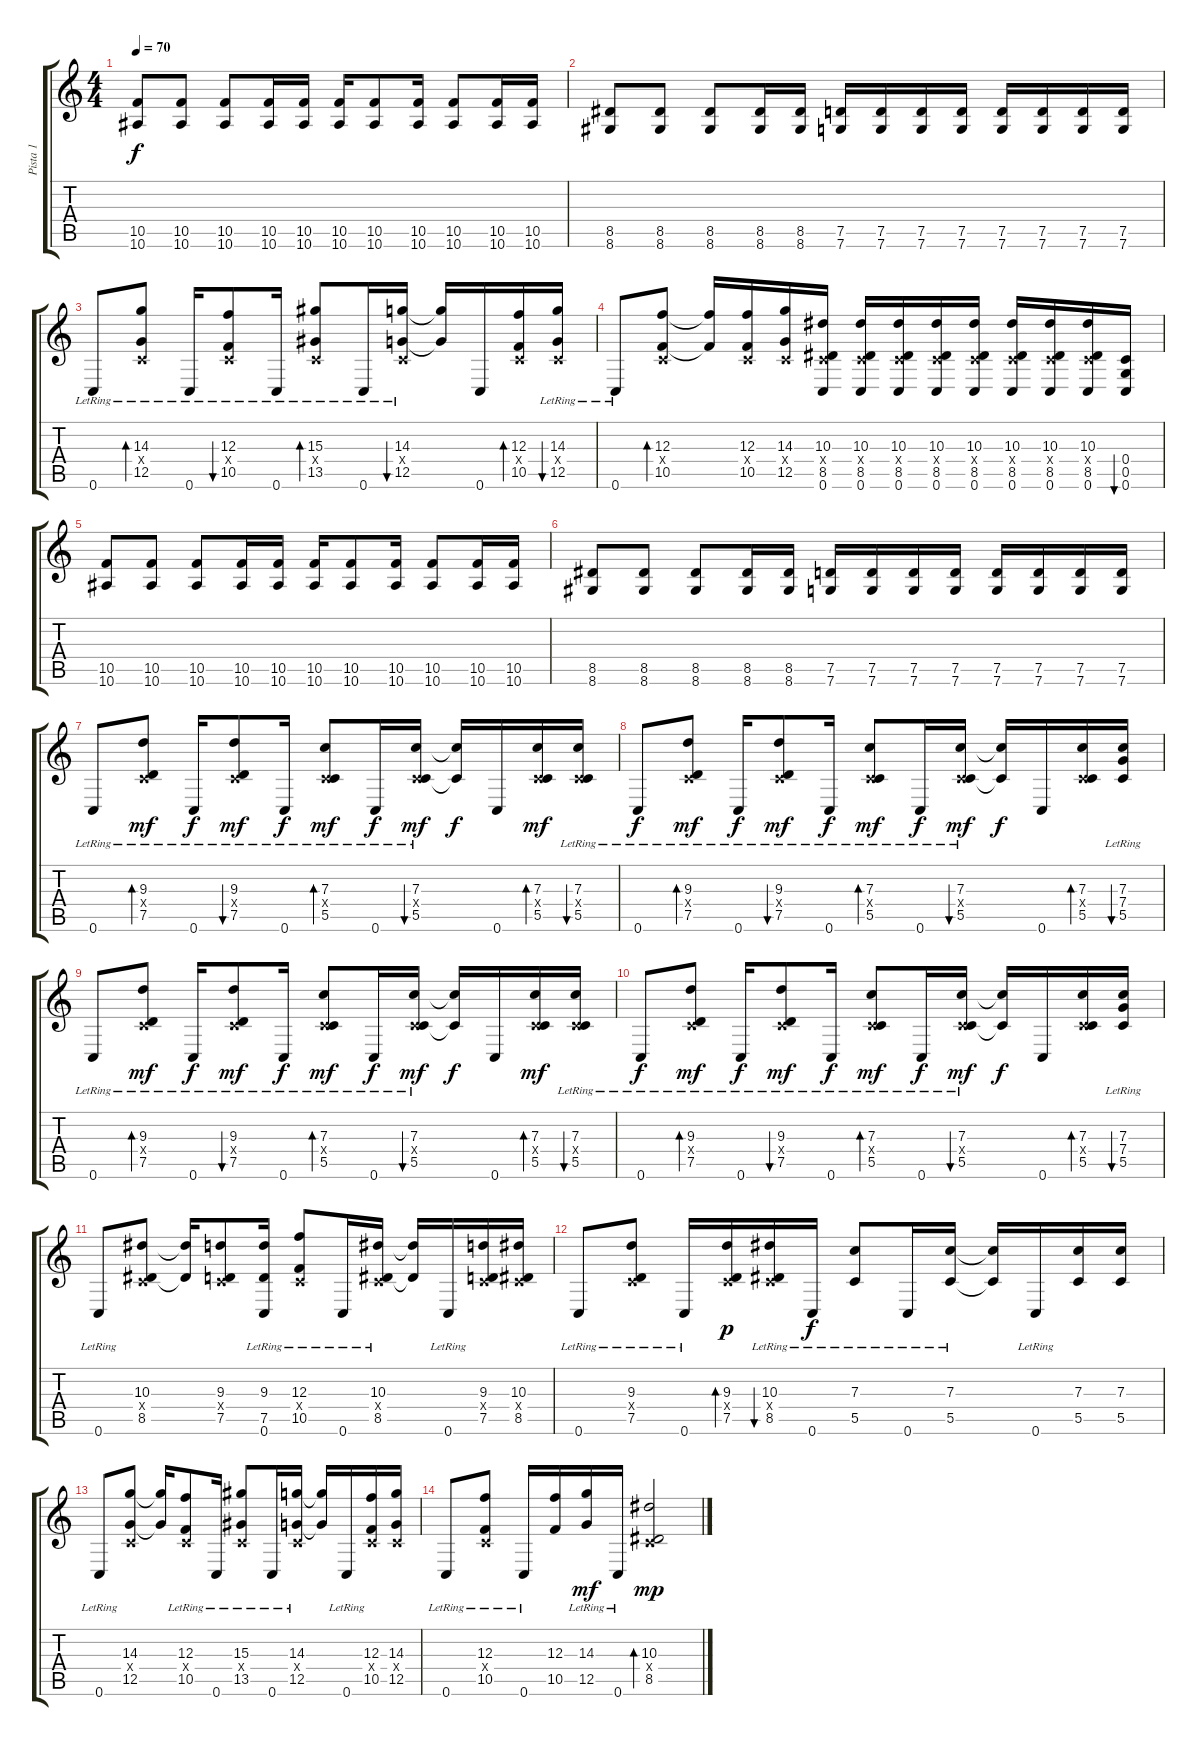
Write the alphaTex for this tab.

\track ("Pista 1" "Pista 1") {instrument distortionguitar}
\staff {score tabs}
\tuning (D4 A3 F3 C3 G2 C2) {hide}
\ts (4 4)
\tempo 70
\clef g2
\ks c
(10.5 10.6).8{dy f volume 16 instrument distortionguitar} (10.5 10.6).8 (10.5 10.6).8 (10.5 10.6).16 (10.5 10.6).16 (10.5 10.6).16 (10.5 10.6).8 (10.5 10.6).16 (10.5 10.6).8 (10.5 10.6).16 (10.5 10.6).16 |
(8.5 8.6).8 (8.5 8.6).8 (8.5 8.6).8 (8.5 8.6).16 (8.5 8.6).16 (7.5 7.6).16 (7.5 7.6).16 (7.5 7.6).16 (7.5 7.6).16 (7.5 7.6).16 (7.5 7.6).16 (7.5 7.6).16 (7.5 7.6).16 |
0.6{lr}.8{volume 11 instrument acousticguitarsteel} (14.3{lr} 0.4{x} 12.5{lr}).8{bd 60} 0.6{lr}.16 (12.3{lr} 0.4{x} 10.5{lr}).8{bu 60} 0.6{lr}.16 (15.3{lr} 0.4{x} 13.5{lr}).8{bd 60} 0.6{lr}.16 (14.3{lr} 0.4{x} 12.5{lr}).16{bu 60} (14.3{t} 12.5{t}).16 0.6.16 (12.3 0.4{x} 10.5).16{bd 60} (14.3{lr} 0.4{x} 12.5{lr}).16{bu 60} |
0.6{lr}.8 (12.3 0.4{x} 10.5).8{bd 60} (12.3{t} 10.5{t}).16 (12.3 0.4{x} 10.5).16 (14.3 0.4{x} 12.5).16 (10.3 0.4{x} 8.5 0.6).16 (10.3 0.4{x} 8.5 0.6).16 (10.3 0.4{x} 8.5 0.6).16 (10.3 0.4{x} 8.5 0.6).16 (10.3 0.4{x} 8.5 0.6).16 (10.3 0.4{x} 8.5 0.6).16 (10.3 0.4{x} 8.5 0.6).16 (10.3 0.4{x} 8.5 0.6).16 (0.4 0.5 0.6).16{bu 60} |
(10.5 10.6).8{volume 16 instrument distortionguitar} (10.5 10.6).8 (10.5 10.6).8 (10.5 10.6).16 (10.5 10.6).16 (10.5 10.6).16 (10.5 10.6).8 (10.5 10.6).16 (10.5 10.6).8 (10.5 10.6).16 (10.5 10.6).16 |
(8.5 8.6).8 (8.5 8.6).8 (8.5 8.6).8 (8.5 8.6).16 (8.5 8.6).16 (7.5 7.6).16 (7.5 7.6).16 (7.5 7.6).16 (7.5 7.6).16 (7.5 7.6).16 (7.5 7.6).16 (7.5 7.6).16 (7.5 7.6).16 |
0.6{lr}.8{volume 11 instrument acousticguitarsteel} (9.3{lr} 0.4{x} 7.5{lr}).8{bd 60 dy mf} 0.6{lr}.16{dy f} (9.3{lr} 0.4{x} 7.5{lr}).8{bu 60 dy mf} 0.6{lr}.16{dy f} (7.3{lr} 0.4{x} 5.5{lr}).8{bd 60 dy mf} 0.6{lr}.16{dy f} (7.3{lr} 0.4{x} 5.5{lr}).16{bu 60 dy mf} (7.3{t} 5.5{t}).16{dy f} 0.6.16 (7.3 0.4{x} 5.5).16{bd 60 dy mf} (7.3{lr} 0.4{x} 5.5{lr}).16{bu 60} |
0.6{lr}.8{dy f volume 11 instrument acousticguitarsteel} (9.3{lr} 0.4{x} 7.5{lr}).8{bd 60 dy mf} 0.6{lr}.16{dy f} (9.3{lr} 0.4{x} 7.5{lr}).8{bu 60 dy mf} 0.6{lr}.16{dy f} (7.3{lr} 0.4{x} 5.5{lr}).8{bd 60 dy mf} 0.6{lr}.16{dy f} (7.3{lr} 0.4{x} 5.5{lr}).16{bu 60 dy mf} (7.3{t} 5.5{t}).16{dy f} 0.6.16 (7.3 0.4{x} 5.5).16{bd 60} (7.3{lr} 7.4 5.5{lr}).16{bu 60} |
0.6{lr}.8{volume 11 instrument acousticguitarsteel} (9.3{lr} 0.4{x} 7.5{lr}).8{bd 60 dy mf} 0.6{lr}.16{dy f} (9.3{lr} 0.4{x} 7.5{lr}).8{bu 60 dy mf} 0.6{lr}.16{dy f} (7.3{lr} 0.4{x} 5.5{lr}).8{bd 60 dy mf} 0.6{lr}.16{dy f} (7.3{lr} 0.4{x} 5.5{lr}).16{bu 60 dy mf} (7.3{t} 5.5{t}).16{dy f} 0.6.16 (7.3 0.4{x} 5.5).16{bd 60 dy mf} (7.3{lr} 0.4{x} 5.5{lr}).16{bu 60} |
0.6{lr}.8{dy f volume 11 instrument acousticguitarsteel} (9.3{lr} 0.4{x} 7.5{lr}).8{bd 60 dy mf} 0.6{lr}.16{dy f} (9.3{lr} 0.4{x} 7.5{lr}).8{bu 60 dy mf} 0.6{lr}.16{dy f} (7.3{lr} 0.4{x} 5.5{lr}).8{bd 60 dy mf} 0.6{lr}.16{dy f} (7.3{lr} 0.4{x} 5.5{lr}).16{bu 60 dy mf} (7.3{t} 5.5{t}).16{dy f} 0.6.16 (7.3 0.4{x} 5.5).16{bd 60} (7.3{lr} 7.4 5.5{lr}).16{bu 60} |
0.6{lr}.8{instrument acousticguitarsteel} (10.3 0.4{x} 8.5).8 (10.3{t} 8.5{t}).16 (9.3 0.4{x} 7.5).8 (9.3 7.5 0.6{lr}).16 (12.3{lr} 0.4{x} 10.5{lr}).8 0.6{lr}.16 (10.3{lr} 0.4{x} 8.5{lr}).16 (10.3{t} 8.5{t}).16 0.6{lr}.16 (9.3 0.4{x} 7.5).16 (10.3 0.4{x} 8.5).16 |
0.6{lr}.8{instrument acousticguitarsteel} (9.3{lr} 0.4{x} 7.5{lr}).8 0.6{lr}.16 (9.3 0.4{x} 7.5).16{bd 120 dy p} (10.3{lr} 0.4{x} 8.5{lr}).16{bu 120} 0.6{lr}.16{dy f} (7.3{lr} 5.5{lr}).8 0.6{lr}.16 (7.3{lr} 5.5{lr}).16 (7.3{t} 5.5{t}).16 0.6{lr}.16 (7.3 5.5).16 (7.3 5.5).16 |
0.6{lr}.8{instrument acousticguitarsteel} (14.3 0.4{x} 12.5).8 (14.3{t} 12.5{t}).16 (12.3{lr} 0.4{x} 10.5{lr}).8 0.6{lr}.16 (15.3{lr} 0.4{x} 13.5{lr}).8 0.6{lr}.16 (14.3{lr} 0.4{x} 12.5{lr}).16 (14.3{t} 12.5{t}).16 0.6{lr}.16 (12.3 0.4{x} 10.5).16 (14.3 0.4{x} 12.5).16 |
0.6{lr}.8{instrument acousticguitarsteel} (12.3{lr} 0.4{x} 10.5{lr}).8 0.6{lr}.16 (12.3 10.5).16 (14.3{lr} 12.5{lr}).16{dy mf} 0.6{lr}.16 (10.3 0.4{x} 8.5).2{bd 240 dy mp}
